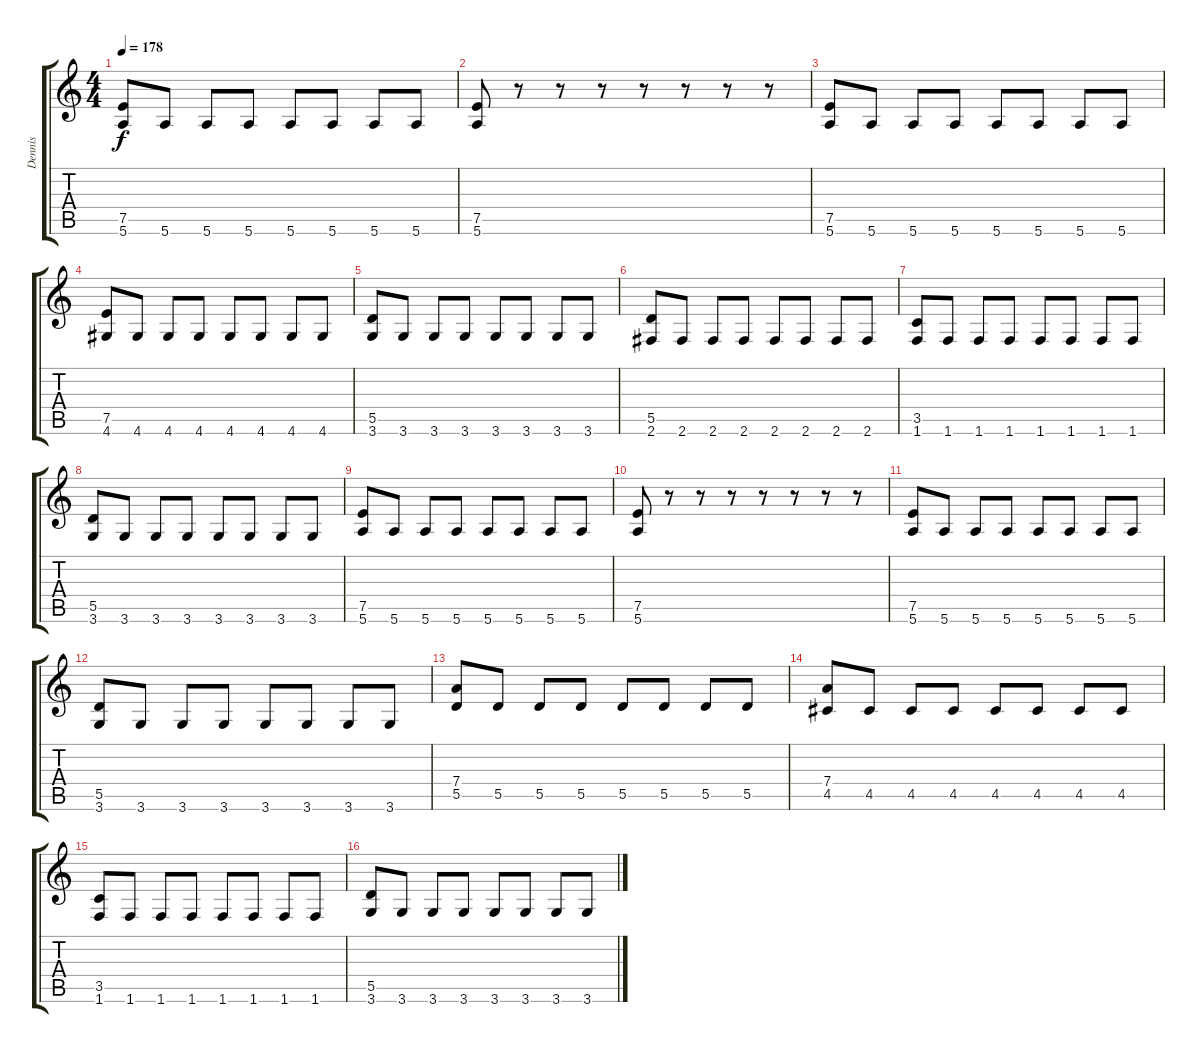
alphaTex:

\track ("Dennis" "Dennis") {instrument overdrivenguitar}
\staff {score tabs}
\tuning (E4 B3 G3 D3 A2 E2) {hide}
\ts (4 4)
\tempo 178
\clef g2
\ks c
(7.5 5.6).8{dy f} 5.6.8 5.6.8 5.6.8 5.6.8 5.6.8 5.6.8 5.6.8 |
(7.5 5.6).8 r.8 r.8 r.8 r.8 r.8 r.8 r.8 |
(7.5 5.6).8 5.6.8 5.6.8 5.6.8 5.6.8 5.6.8 5.6.8 5.6.8 |
(7.5 4.6).8 4.6.8 4.6.8 4.6.8 4.6.8 4.6.8 4.6.8 4.6.8 |
(5.5 3.6).8 3.6.8 3.6.8 3.6.8 3.6.8 3.6.8 3.6.8 3.6.8 |
(5.5 2.6).8 2.6.8 2.6.8 2.6.8 2.6.8 2.6.8 2.6.8 2.6.8 |
(3.5 1.6).8 1.6.8 1.6.8 1.6.8 1.6.8 1.6.8 1.6.8 1.6.8 |
(5.5 3.6).8 3.6.8 3.6.8 3.6.8 3.6.8 3.6.8 3.6.8 3.6.8 |
(7.5 5.6).8 5.6.8 5.6.8 5.6.8 5.6.8 5.6.8 5.6.8 5.6.8 |
(7.5 5.6).8 r.8 r.8 r.8 r.8 r.8 r.8 r.8 |
(7.5 5.6).8 5.6.8 5.6.8 5.6.8 5.6.8 5.6.8 5.6.8 5.6.8 |
(5.5 3.6).8 3.6.8 3.6.8 3.6.8 3.6.8 3.6.8 3.6.8 3.6.8 |
(7.4 5.5).8 5.5.8 5.5.8 5.5.8 5.5.8 5.5.8 5.5.8 5.5.8 |
(7.4 4.5).8 4.5.8 4.5.8 4.5.8 4.5.8 4.5.8 4.5.8 4.5.8 |
(3.5 1.6).8 1.6.8 1.6.8 1.6.8 1.6.8 1.6.8 1.6.8 1.6.8 |
(5.5 3.6).8 3.6.8 3.6.8 3.6.8 3.6.8 3.6.8 3.6.8 3.6.8
